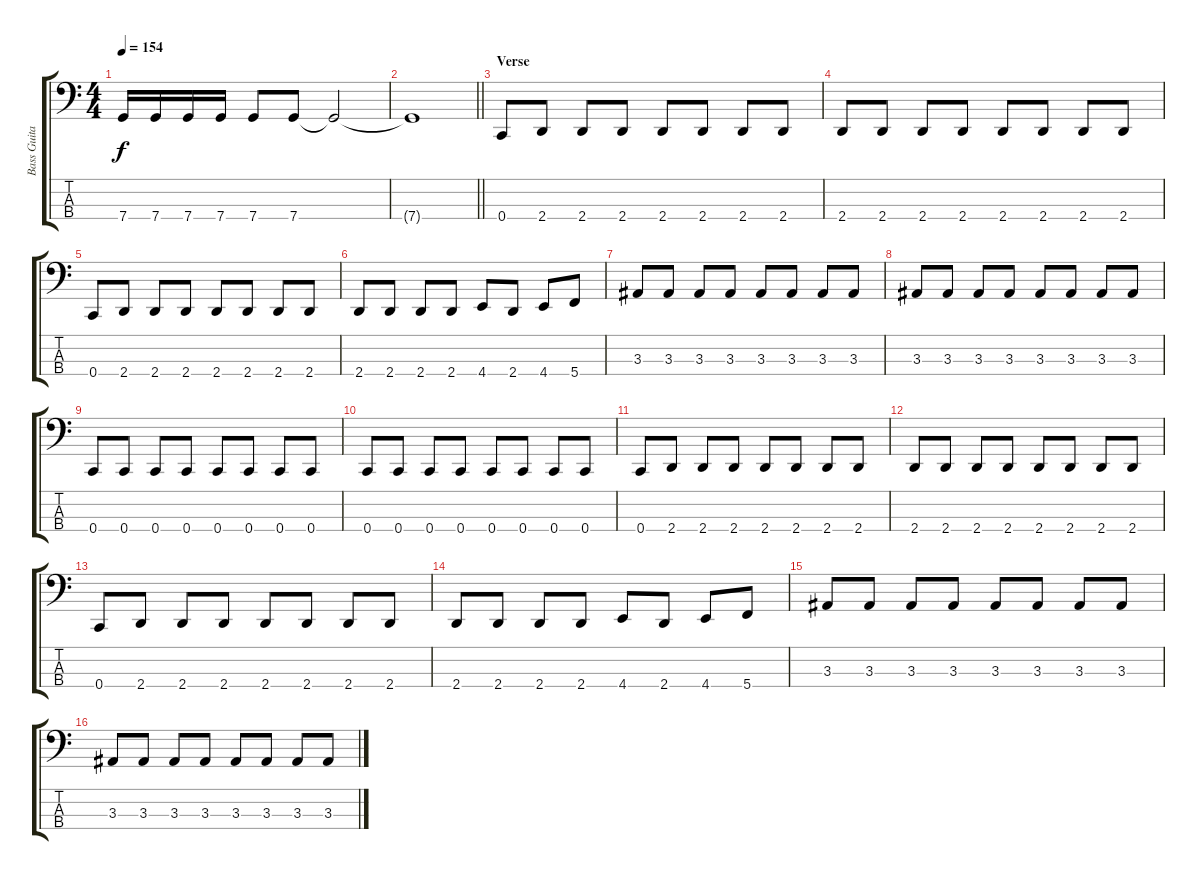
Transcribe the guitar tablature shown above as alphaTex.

\track ("Bass Guitar (Marc McKnight)" "Bass Guita") {instrument electricbasspick}
\staff {score tabs}
\tuning (F2 C2 G1 C1) {hide}
\ts (4 4)
\tempo 154
\clef f4
\ks c
7.4.16{dy f} 7.4.16 7.4.16 7.4.16 7.4.8 7.4.8 7.4{t}.2 |
\barLineRight lightlight
7.4{t}.1 |
\section ("" "Verse")
0.4.8 2.4.8 2.4.8 2.4.8 2.4.8 2.4.8 2.4.8 2.4.8 |
2.4.8 2.4.8 2.4.8 2.4.8 2.4.8 2.4.8 2.4.8 2.4.8 |
0.4.8 2.4.8 2.4.8 2.4.8 2.4.8 2.4.8 2.4.8 2.4.8 |
2.4.8 2.4.8 2.4.8 2.4.8 4.4.8 2.4.8 4.4.8 5.4.8 |
3.3.8 3.3.8 3.3.8 3.3.8 3.3.8 3.3.8 3.3.8 3.3.8 |
3.3.8 3.3.8 3.3.8 3.3.8 3.3.8 3.3.8 3.3.8 3.3.8 |
0.4.8 0.4.8 0.4.8 0.4.8 0.4.8 0.4.8 0.4.8 0.4.8 |
0.4.8 0.4.8 0.4.8 0.4.8 0.4.8 0.4.8 0.4.8 0.4.8 |
0.4.8 2.4.8 2.4.8 2.4.8 2.4.8 2.4.8 2.4.8 2.4.8 |
2.4.8 2.4.8 2.4.8 2.4.8 2.4.8 2.4.8 2.4.8 2.4.8 |
0.4.8 2.4.8 2.4.8 2.4.8 2.4.8 2.4.8 2.4.8 2.4.8 |
2.4.8 2.4.8 2.4.8 2.4.8 4.4.8 2.4.8 4.4.8 5.4.8 |
3.3.8 3.3.8 3.3.8 3.3.8 3.3.8 3.3.8 3.3.8 3.3.8 |
3.3.8 3.3.8 3.3.8 3.3.8 3.3.8 3.3.8 3.3.8 3.3.8
